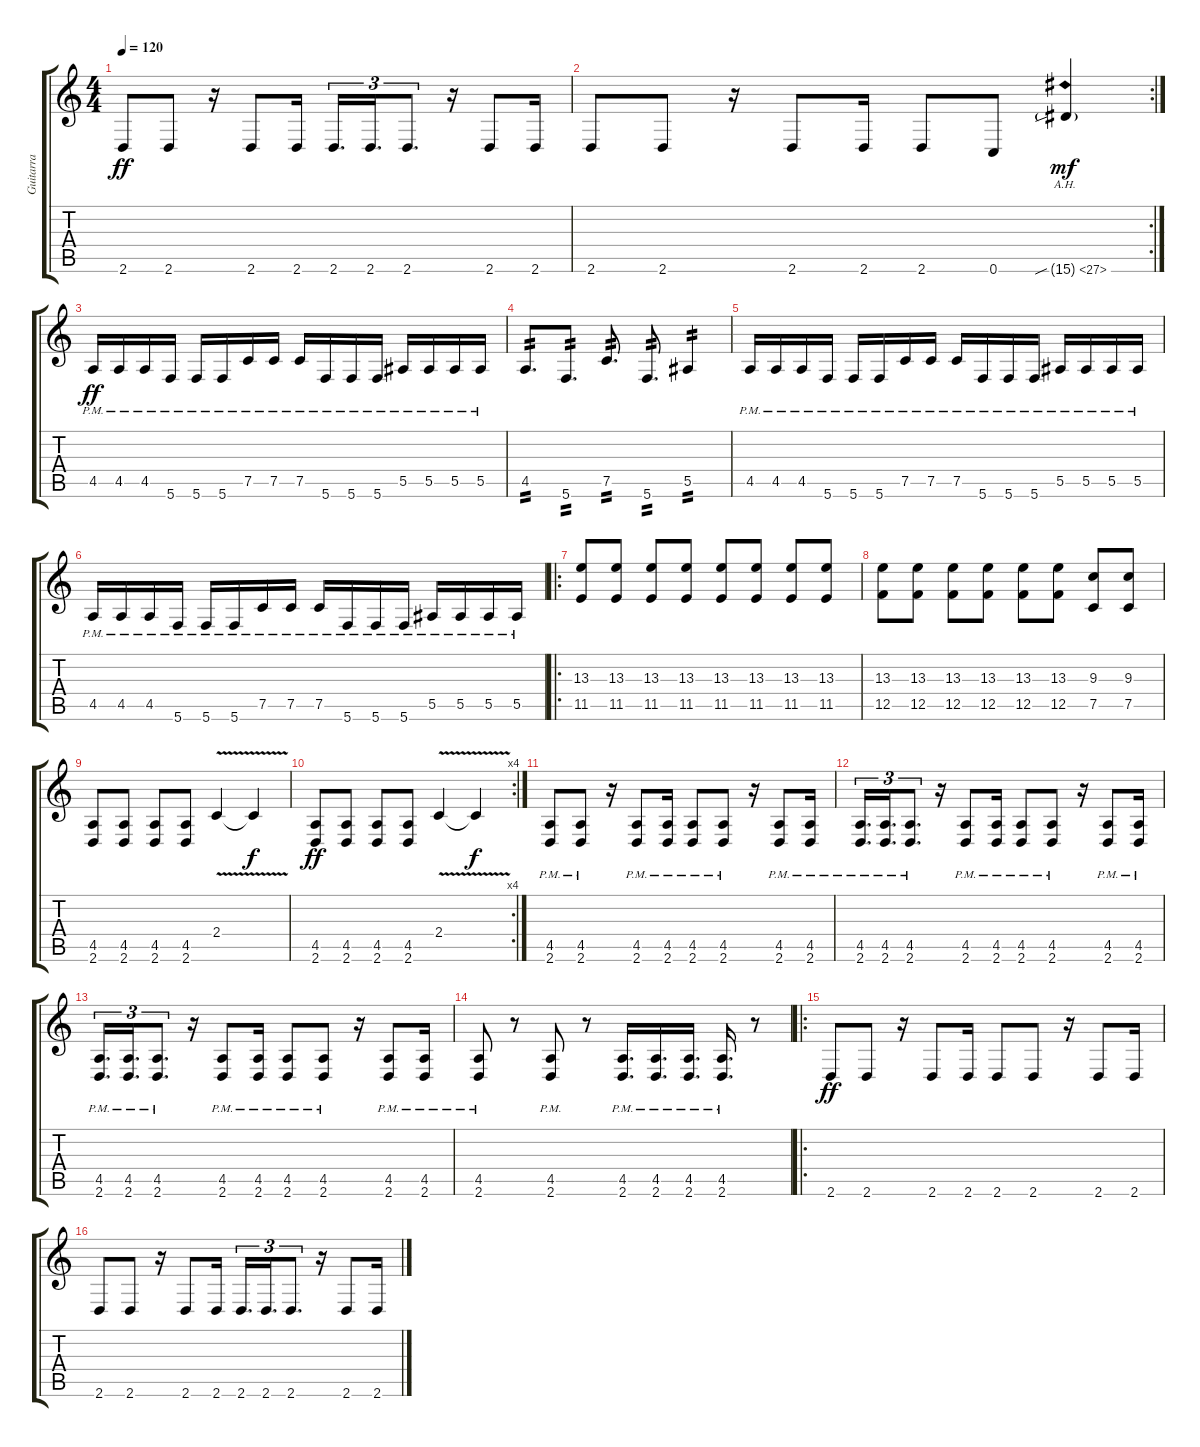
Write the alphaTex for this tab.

\track ("Guitarra" "Guitarra") {instrument distortionguitar}
\staff {score tabs}
\tuning (C4 G3 Eb3 Bb2 F2 C2) {hide}
\ts (4 4)
\tempo 120
\clef g2
\ks c
2.6.8{dy ff} 2.6.8 r.16 2.6.8 2.6.16 2.6.16{d tu (3 2)} 2.6.16{d tu (3 2)} 2.6.8{d tu (3 2)} r.16 2.6.8 2.6.16 |
\rc 2
2.6.8 2.6.8 r.16 2.6.8 2.6.16 2.6.8 0.6.8 15.6{ah 12 sib g}.4{dy mf} |
4.5{pm}.16{dy ff} 4.5{pm}.16 4.5{pm}.16 5.6{pm}.16 5.6{pm}.16 5.6{pm}.16 7.5{pm}.16 7.5{pm}.16 7.5{pm}.16 5.6{pm}.16 5.6{pm}.16 5.6{pm}.16 5.5{pm}.16 5.5{pm}.16 5.5{pm}.16 5.5{pm}.16 |
4.5.8{d tp 2} 5.6.8{d tp 2} 7.5.8{d tp 2} 5.6.8{d tp 2} 5.5.4{tp 2} |
4.5{pm}.16 4.5{pm}.16 4.5{pm}.16 5.6{pm}.16 5.6{pm}.16 5.6{pm}.16 7.5{pm}.16 7.5{pm}.16 7.5{pm}.16 5.6{pm}.16 5.6{pm}.16 5.6{pm}.16 5.5{pm}.16 5.5{pm}.16 5.5{pm}.16 5.5{pm}.16 |
4.5{pm}.16 4.5{pm}.16 4.5{pm}.16 5.6{pm}.16 5.6{pm}.16 5.6{pm}.16 7.5{pm}.16 7.5{pm}.16 7.5{pm}.16 5.6{pm}.16 5.6{pm}.16 5.6{pm}.16 5.5{pm}.16 5.5{pm}.16 5.5{pm}.16 5.5{pm}.16 |
\ro
(13.3 11.5).8 (13.3 11.5).8 (13.3 11.5).8 (13.3 11.5).8 (13.3 11.5).8 (13.3 11.5).8 (13.3 11.5).8 (13.3 11.5).8 |
(13.3 12.5).8 (13.3 12.5).8 (13.3 12.5).8 (13.3 12.5).8 (13.3 12.5).8 (13.3 12.5).8 (9.3 7.5).8 (9.3 7.5).8 |
(4.5 2.6).8 (4.5 2.6).8 (4.5 2.6).8 (4.5 2.6).8 2.4{v}.4 2.4{t}.4{dy f} |
\rc 4
(4.5 2.6).8{dy ff} (4.5 2.6).8 (4.5 2.6).8 (4.5 2.6).8 2.4{v}.4 2.4{t}.4{dy f} |
(4.5{pm} 2.6{pm}).8 (4.5{pm} 2.6{pm}).8 r.16 (4.5{pm} 2.6{pm}).8 (4.5{pm} 2.6{pm}).16 (4.5{pm} 2.6{pm}).8 (4.5{pm} 2.6{pm}).8 r.16 (4.5{pm} 2.6{pm}).8 (4.5{pm} 2.6{pm}).16 |
(4.5{pm} 2.6{pm}).16{d tu (3 2)} (4.5{pm} 2.6{pm}).16{d tu (3 2)} (4.5{pm} 2.6{pm}).8{d tu (3 2)} r.16 (4.5{pm} 2.6{pm}).8 (4.5{pm} 2.6{pm}).16 (4.5{pm} 2.6{pm}).8 (4.5{pm} 2.6{pm}).8 r.16 (4.5{pm} 2.6{pm}).8 (4.5{pm} 2.6{pm}).16 |
(4.5{pm} 2.6{pm}).16{d tu (3 2)} (4.5{pm} 2.6{pm}).16{d tu (3 2)} (4.5{pm} 2.6{pm}).8{d tu (3 2)} r.16 (4.5{pm} 2.6{pm}).8 (4.5{pm} 2.6{pm}).16 (4.5{pm} 2.6{pm}).8 (4.5{pm} 2.6{pm}).8 r.16 (4.5{pm} 2.6{pm}).8 (4.5{pm} 2.6{pm}).16 |
(4.5{pm} 2.6{pm}).8 r.8 (4.5{pm} 2.6{pm}).8 r.8 (4.5{pm} 2.6{pm}).16{d} (4.5{pm} 2.6{pm}).16{d} (4.5{pm} 2.6{pm}).16{d} (4.5{pm} 2.6{pm}).16{d} r.8 |
\ro
2.6.8{dy ff} 2.6.8 r.16 2.6.8 2.6.16 2.6.8 2.6.8 r.16 2.6.8 2.6.16 |
2.6.8 2.6.8 r.16 2.6.8 2.6.16 2.6.16{d tu (3 2)} 2.6.16{d tu (3 2)} 2.6.8{d tu (3 2)} r.16 2.6.8 2.6.16
